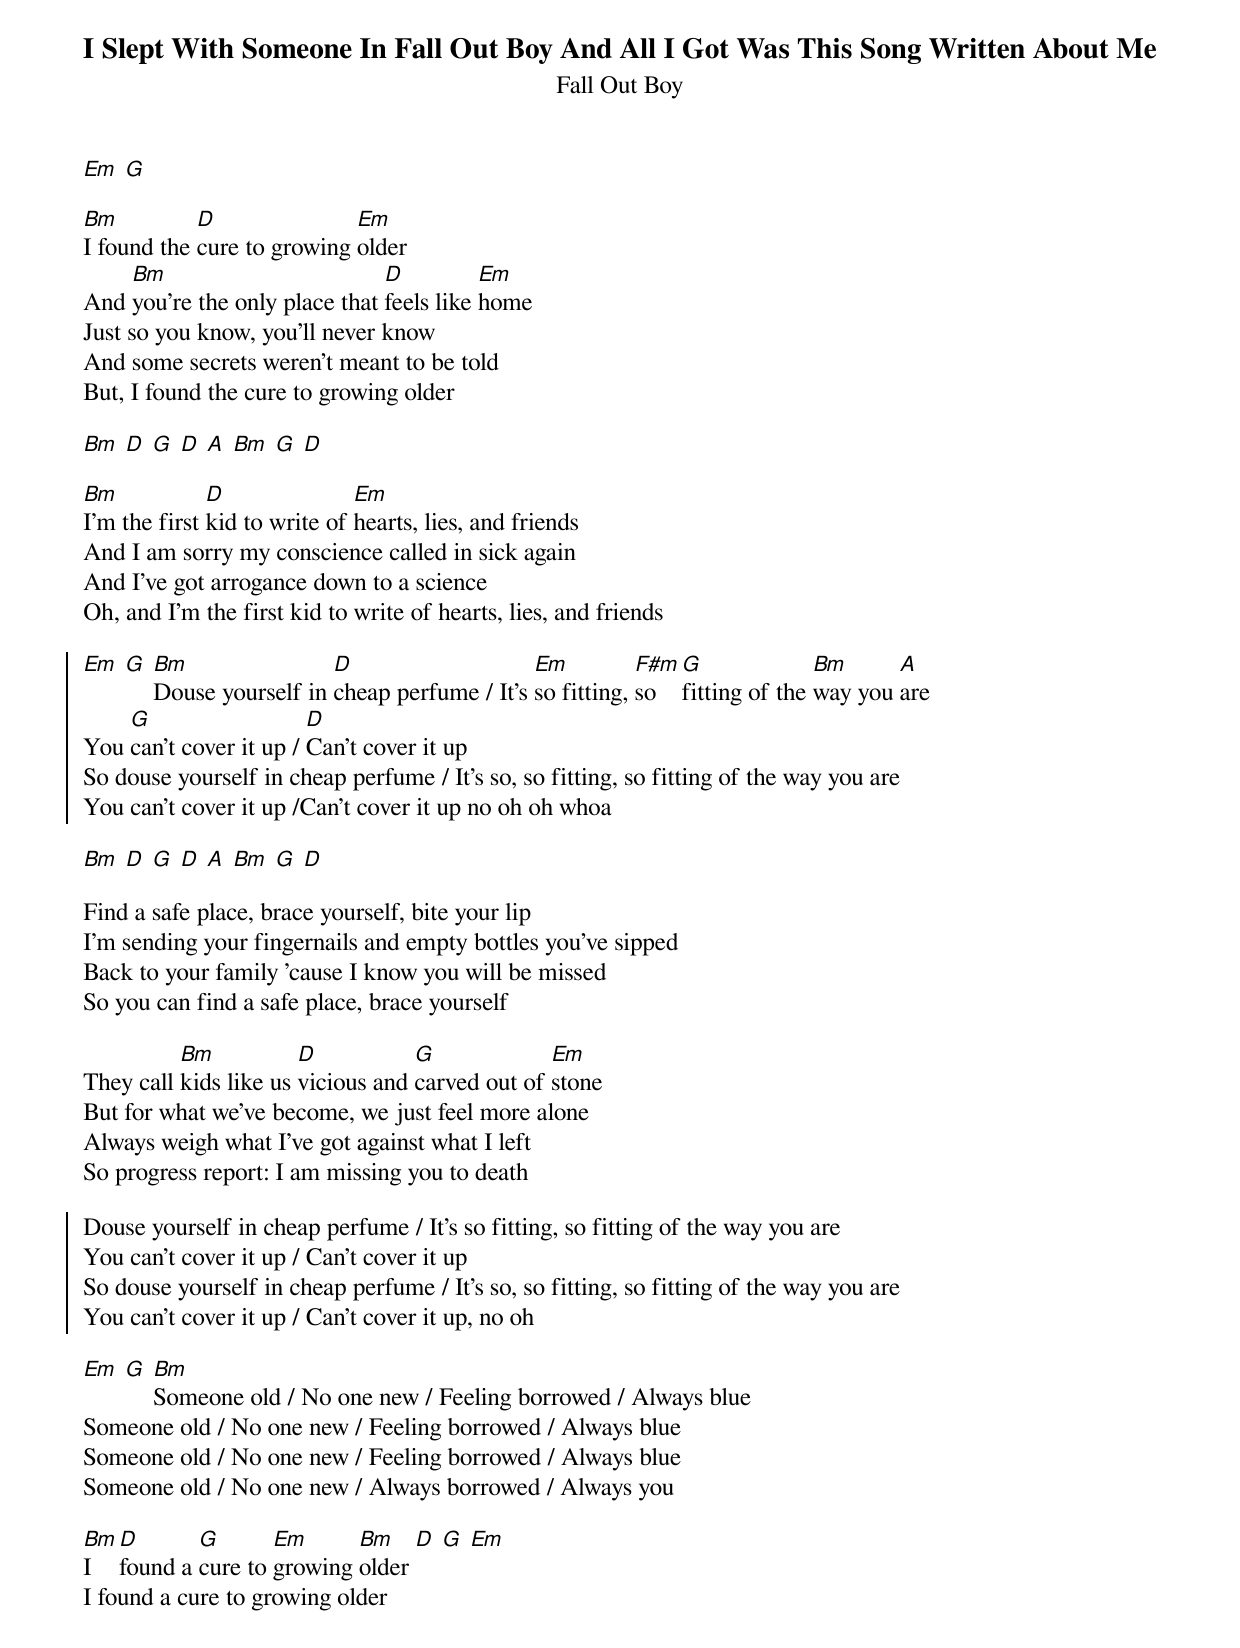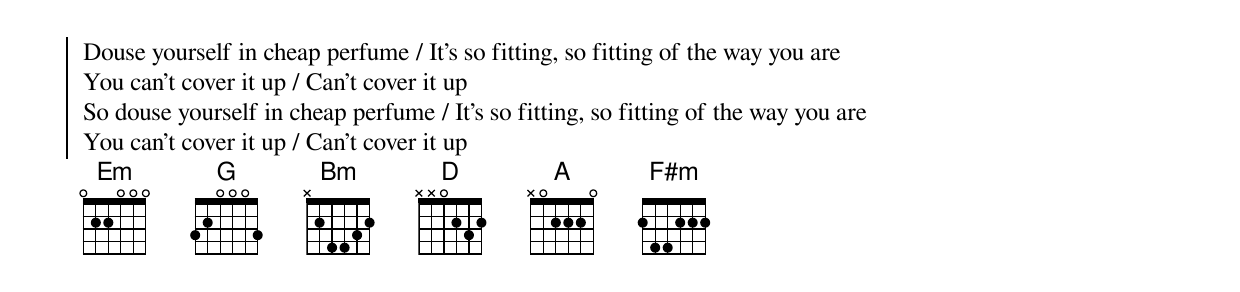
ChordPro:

{t: I Slept With Someone In Fall Out Boy And All I Got Was This Song Written About Me}
{st: Fall Out Boy}

[Em] [G]

[Bm]I found the [D]cure to growing [Em]older
And [Bm]you're the only place that [D]feels like [Em]home
Just so you know, you'll never know
And some secrets weren't meant to be told
But, I found the cure to growing older

[Bm] [D] [G] [D] [A] [Bm] [G] [D]

[Bm]I'm the first [D]kid to write of [Em]hearts, lies, and friends
And I am sorry my conscience called in sick again
And I've got arrogance down to a science
Oh, and I'm the first kid to write of hearts, lies, and friends

{soc}
[Em] [G] [Bm]Douse yourself in [D]cheap perfume / It's [Em]so fitting, [F#m]so [G]fitting of the [Bm]way you [A]are
You [G]can't cover it up / [D]Can't cover it up
So douse yourself in cheap perfume / It's so, so fitting, so fitting of the way you are
You can't cover it up /Can't cover it up no oh oh whoa
{eoc}

[Bm] [D] [G] [D] [A] [Bm] [G] [D]

Find a safe place, brace yourself, bite your lip
I'm sending your fingernails and empty bottles you've sipped
Back to your family 'cause I know you will be missed
So you can find a safe place, brace yourself

They call [Bm]kids like us [D]vicious and [G]carved out of [Em]stone
But for what we've become, we just feel more alone
Always weigh what I've got against what I left
So progress report: I am missing you to death

{soc}
Douse yourself in cheap perfume / It's so fitting, so fitting of the way you are
You can't cover it up / Can't cover it up
So douse yourself in cheap perfume / It's so, so fitting, so fitting of the way you are
You can't cover it up / Can't cover it up, no oh
{eoc}

[Em] [G] [Bm]Someone old / No one new / Feeling borrowed / Always blue
Someone old / No one new / Feeling borrowed / Always blue
Someone old / No one new / Feeling borrowed / Always blue
Someone old / No one new / Always borrowed / Always you

[Bm]I [D]found a [G]cure to [Em]growing [Bm]older [D] [G] [Em]
I found a cure to growing older

{soc}
Douse yourself in cheap perfume / It's so fitting, so fitting of the way you are
You can't cover it up / Can't cover it up
So douse yourself in cheap perfume / It's so fitting, so fitting of the way you are
You can't cover it up / Can't cover it up
{eoc}
